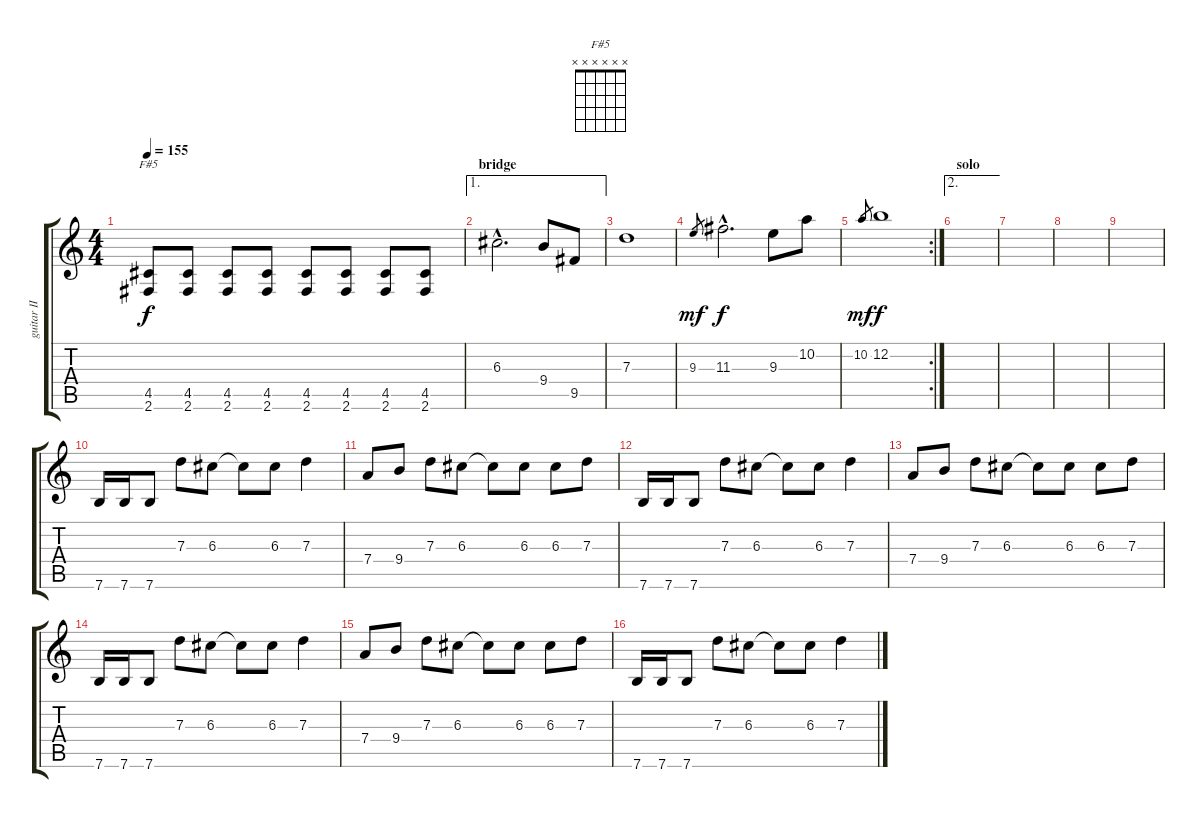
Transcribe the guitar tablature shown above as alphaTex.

\track ("guitar II" "guitar II") {instrument distortionguitar}
\staff {score tabs}
\tuning (E4 B3 G3 D3 A2 E2) {hide}
\chord ("F#5" x x x x x x) {firstfret 0}
\ts (4 4)
\tempo 155
\clef g2
\ks c
(4.5 2.6).8{ch "F#5" dy f} (4.5 2.6).8 (4.5 2.6).8 (4.5 2.6).8 (4.5 2.6).8 (4.5 2.6).8 (4.5 2.6).8 (4.5 2.6).8 |
\ae 1
\section ("" "bridge")
6.3{hac}.2{d volume 14 balance 8} 9.4.8 9.5.8 |
7.3.1 |
9.3.8{gr dy mf} 11.3{hac}.2{d dy f} 9.3.8 10.2.8 |
\rc 2
10.2.8{gr dy mf} 12.2.1{dy f} |
\ae 2
\section ("" "solo")
|
|
|
|
7.6.16{volume 14 balance 8} 7.6.16 7.6.8 7.3.8 6.3.8 6.3{t}.8 6.3.8 7.3.4 |
7.4.8 9.4.8 7.3.8 6.3.8 6.3{t}.8 6.3.8 6.3.8 7.3.8 |
7.6.16 7.6.16 7.6.8 7.3.8 6.3.8 6.3{t}.8 6.3.8 7.3.4 |
7.4.8 9.4.8 7.3.8 6.3.8 6.3{t}.8 6.3.8 6.3.8 7.3.8 |
7.6.16 7.6.16 7.6.8 7.3.8 6.3.8 6.3{t}.8 6.3.8 7.3.4 |
7.4.8 9.4.8 7.3.8 6.3.8 6.3{t}.8 6.3.8 6.3.8 7.3.8 |
7.6.16 7.6.16 7.6.8 7.3.8 6.3.8 6.3{t}.8 6.3.8 7.3.4
